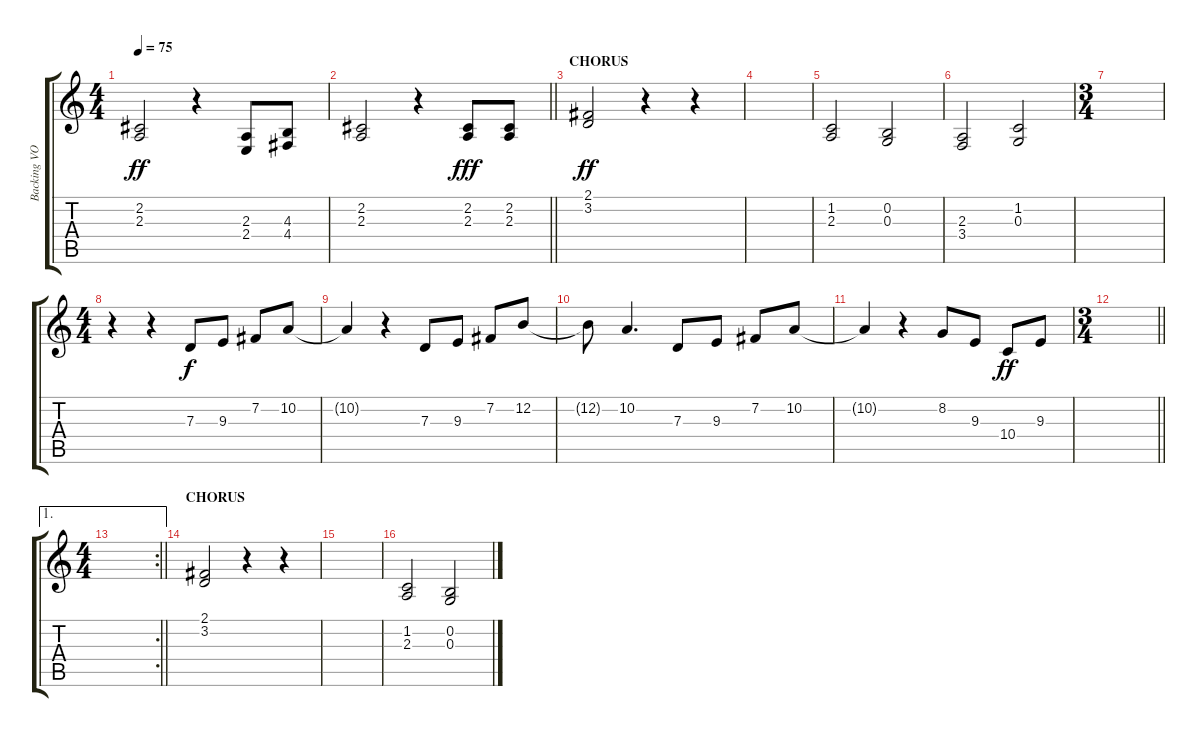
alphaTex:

\track ("Backing VOCALS" "Backing VO") {instrument voiceoohs}
\staff {score tabs}
\tuning (E4 B3 G3 D3 A2 E2) {hide}
\ts (4 4)
\tempo 75
\clef g2
\ks c
(2.2 2.3).2{dy ff} r.4 (2.3 2.4).8 (4.3 4.4).8 |
\barLineRight lightlight
(2.2 2.3).2 r.4 (2.2 2.3).8{dy fff} (2.2 2.3).8 |
\section ("" "CHORUS")
(2.1 3.2).2{dy ff} r.4 r.4 |
|
(1.2 2.3).2 (0.2 0.3).2 |
(2.3 3.4).2 (1.2 0.3).2 |
\ts (3 4)
|
\ts (4 4)
r.4{instrument voiceoohs} r.4 7.3.8{dy f} 9.3.8 7.2.8 10.2.8 |
10.2{t}.4 r.4 7.3.8 9.3.8 7.2.8 12.2.8 |
12.2{t}.8 10.2.4{d} 7.3.8 9.3.8 7.2.8 10.2.8 |
10.2{t}.4 r.4 8.2.8 9.3.8 10.4.8{dy ff} 9.3.8 |
\ts (3 4)
\barLineRight lightlight
|
\ae 1
\rc 2
\ts (4 4)
\barLineRight lightlight
|
\section ("" "CHORUS")
(2.1 3.2).2 r.4 r.4 |
|
(1.2 2.3).2 (0.2 0.3).2
